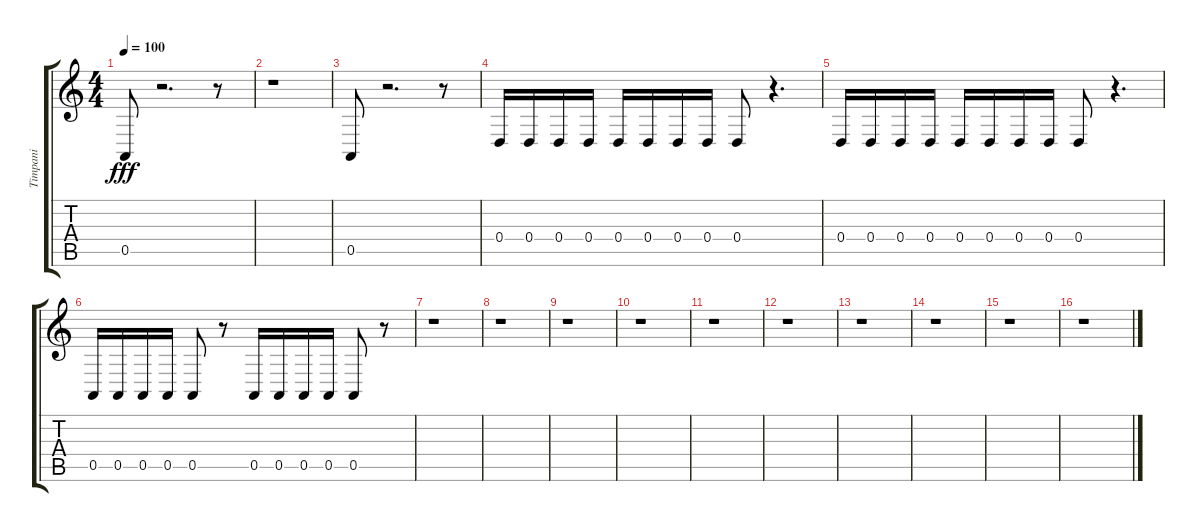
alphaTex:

\track ("Timpani" "Timpani") {instrument timpani}
\staff {score tabs}
\tuning (E4 B3 G3 D3 A2 E2) {hide}
\ts (4 4)
\tempo 100
\clef g2
\ks c
0.5.8{dy fff} r.2{d} r.8 |
r.1 |
0.5.8 r.2{d} r.8 |
0.4.16 0.4.16 0.4.16 0.4.16 0.4.16 0.4.16 0.4.16 0.4.16 0.4.8 r.4{d} |
0.4.16 0.4.16 0.4.16 0.4.16 0.4.16 0.4.16 0.4.16 0.4.16 0.4.8 r.4{d} |
0.5.16 0.5.16 0.5.16 0.5.16 0.5.8 r.8 0.5.16 0.5.16 0.5.16 0.5.16 0.5.8 r.8 |
r.1 |
r.1 |
r.1 |
r.1 |
r.1 |
r.1 |
r.1 |
r.1 |
r.1 |
r.1
